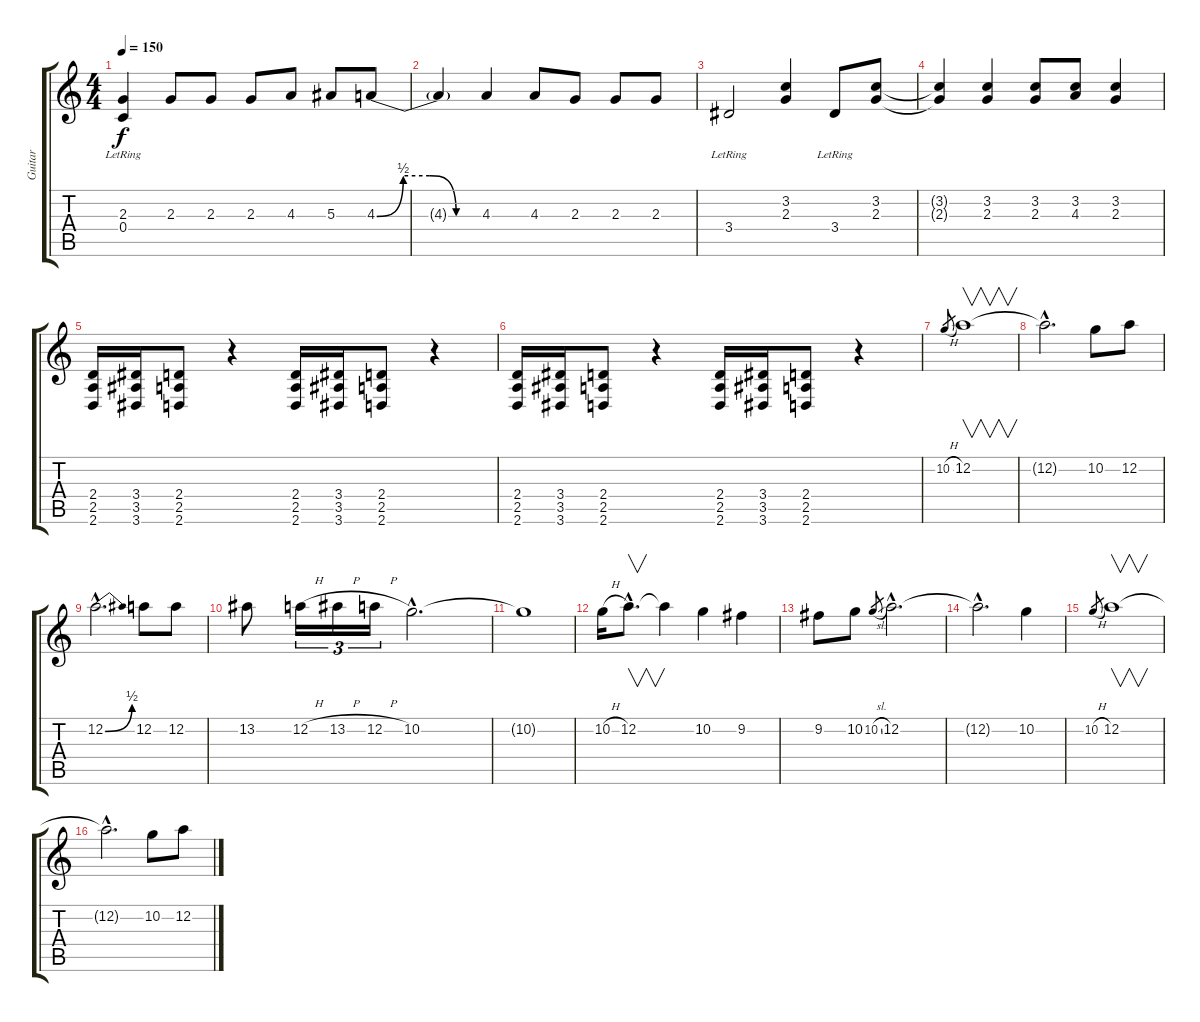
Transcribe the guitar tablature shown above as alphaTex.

\track ("Guitar" "Guitar") {instrument distortionguitar}
\staff {score tabs}
\tuning (D4 A3 F3 C3 G2 C2) {hide}
\ts (4 4)
\tempo 150
\clef g2
\ks c
(2.3 0.4{lr}).4{dy f} 2.3.8 2.3.8 2.3.8 4.3.8 5.3.8 4.3{be (custom 0 0 15 2 30 2 45 0 60 0)}.8 |
4.3{t}.4 4.3.4 4.3.8 2.3.8 2.3.8 2.3.8 |
3.4{lr}.2 (3.2 2.3).4 3.4{lr}.8 (3.2 2.3).8 |
(3.2{t} 2.3{t}).4 (3.2 2.3).4 (3.2 2.3).8 (3.2 4.3).8 (3.2 2.3).4 |
(2.4 2.5 2.6).16 (3.4 3.5 3.6).16 (2.4 2.5 2.6).8 r.4 (2.4 2.5 2.6).16 (3.4 3.5 3.6).16 (2.4 2.5 2.6).8 r.4 |
(2.4 2.5 2.6).16 (3.4 3.5 3.6).16 (2.4 2.5 2.6).8 r.4 (2.4 2.5 2.6).16 (3.4 3.5 3.6).16 (2.4 2.5 2.6).8 r.4 |
10.2{h}.8{gr} 12.2.1{v} |
12.2{hac t}.2{d} 10.2.8 12.2.8 |
12.2{be (bend 0 0 60 2) hac}.2{d} 12.2.8 12.2.8 |
13.2.8 12.2{h}.16{tu (3 2)} 13.2{h}.16{tu (3 2)} 12.2{h}.16{tu (3 2)} 10.2{hac}.2{d} |
10.2{t}.1 |
10.2{h}.16 12.2{hac}.8{v d} 12.2{t}.4 10.2.4 9.2.4 |
9.2.8 10.2.8 10.2{sl}.8{gr} 12.2{hac}.2{d} |
12.2{hac t}.2{d} 10.2.4 |
10.2{h}.8{gr} 12.2.1{v} |
12.2{hac t}.2{d} 10.2.8 12.2.8
